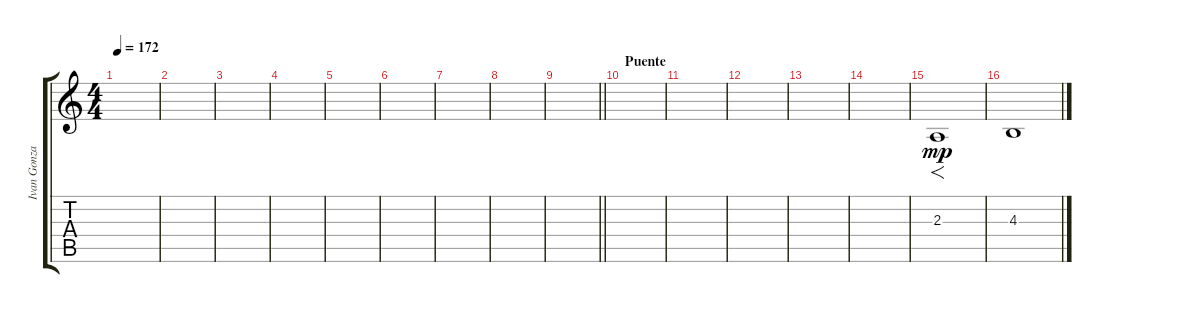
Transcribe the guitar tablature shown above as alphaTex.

\track ("Ivan Gonzales" "Ivan Gonza") {instrument panflute}
\staff {score tabs}
\tuning (E4 B3 G3 D3 A2 E2) {hide}
\ts (4 4)
\tempo 172
\clef g2
\ks c
|
|
|
|
|
|
|
|
\barLineRight lightlight
|
\section ("" "Puente")
|
|
|
|
|
2.3.1{f dy mp} |
4.3.1
